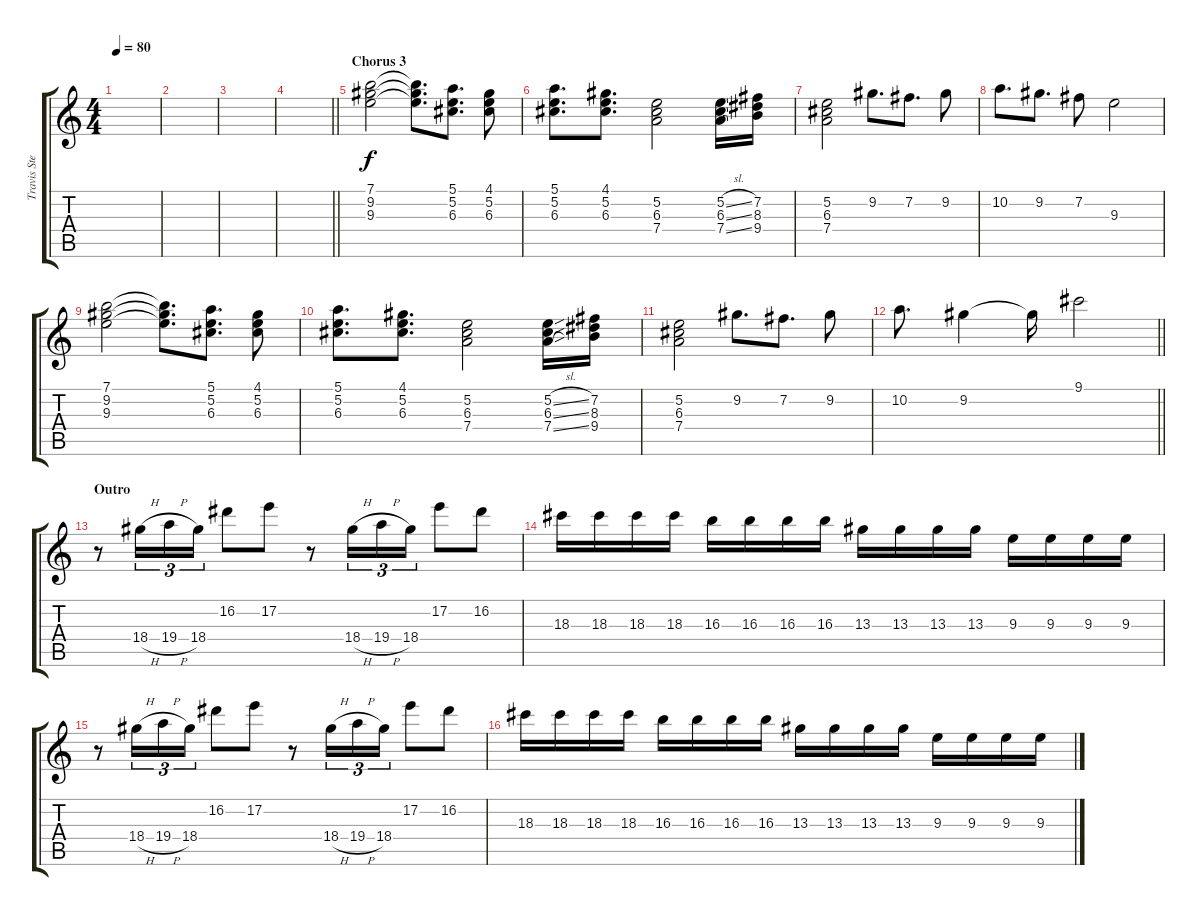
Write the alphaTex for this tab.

\track ("Travis Stever" "Travis Ste") {instrument distortionguitar}
\staff {score tabs}
\tuning (E4 B3 G3 D3 A2 E2) {hide}
\ts (4 4)
\tempo 80
\clef g2
\ks c
|
|
|
\barLineRight lightlight
|
\section ("" "Chorus 3")
(7.1 9.2 9.3).2{instrument electricguitarclean} (7.1{t} 9.2{t} 9.3{t}).8{d} (5.1 5.2 6.3).8{d} (4.1 5.2 6.3).8 |
(5.1 5.2 6.3).8{d} (4.1 5.2 6.3).8{d} (5.2 6.3 7.4).2 (5.2{sl} 6.3{sl} 7.4{sl}).16 (7.2 8.3 9.4).16 |
(5.2 6.3 7.4).2 9.2.8{d} 7.2.8{d} 9.2.8 |
10.2.8{d} 9.2.8{d} 7.2.8 9.3.2 |
(7.1 9.2 9.3).2{instrument electricguitarclean} (7.1{t} 9.2{t} 9.3{t}).8{d} (5.1 5.2 6.3).8{d} (4.1 5.2 6.3).8 |
(5.1 5.2 6.3).8{d} (4.1 5.2 6.3).8{d} (5.2 6.3 7.4).2 (5.2{sl} 6.3{sl} 7.4{sl}).16 (7.2 8.3 9.4).16 |
(5.2 6.3 7.4).2 9.2.8{d} 7.2.8{d} 9.2.8 |
\barLineRight lightlight
10.2.8{d} 9.2.4 9.2{t}.16 9.1.2 |
\section ("" "Outro")
r.8{instrument distortionguitar} 18.4{h}.16{tu (3 2)} 19.4{h}.16{tu (3 2)} 18.4.16{tu (3 2)} 16.2.8 17.2.8 r.8 18.4{h}.16{tu (3 2)} 19.4{h}.16{tu (3 2)} 18.4.16{tu (3 2)} 17.2.8 16.2.8 |
18.3.16 18.3.16 18.3.16 18.3.16 16.3.16 16.3.16 16.3.16 16.3.16 13.3.16 13.3.16 13.3.16 13.3.16 9.3.16 9.3.16 9.3.16 9.3.16 |
r.8 18.4{h}.16{tu (3 2)} 19.4{h}.16{tu (3 2)} 18.4.16{tu (3 2)} 16.2.8 17.2.8 r.8 18.4{h}.16{tu (3 2)} 19.4{h}.16{tu (3 2)} 18.4.16{tu (3 2)} 17.2.8 16.2.8 |
18.3.16 18.3.16 18.3.16 18.3.16 16.3.16 16.3.16 16.3.16 16.3.16 13.3.16 13.3.16 13.3.16 13.3.16 9.3.16 9.3.16 9.3.16 9.3.16
